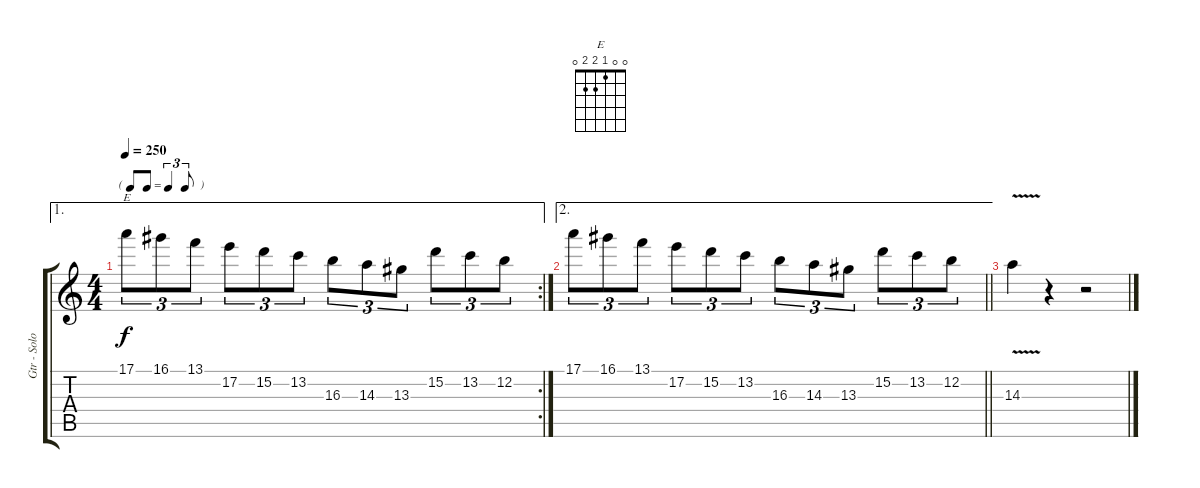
\track ("Gtr - Solo" "Gtr - Solo") {instrument overdrivenguitar}
\staff {score tabs}
\tuning (E4 B3 G3 D3 A2 E2) {hide}
\chord ("E" 0 0 1 2 2 0)
\ae 1
\rc 2
\ts (4 4)
\tf triplet8th
\tempo 250
\clef g2
\ks aminor
17.1.8{tu (3 2) ch "E" dy f} 16.1.8{tu (3 2)} 13.1.8{tu (3 2)} 17.2.8{tu (3 2)} 15.2.8{tu (3 2)} 13.2.8{tu (3 2)} 16.3.8{tu (3 2)} 14.3.8{tu (3 2)} 13.3.8{tu (3 2)} 15.2.8{tu (3 2)} 13.2.8{tu (3 2)} 12.2.8{tu (3 2)} |
\ae 2
\barLineRight lightlight
17.1.8{tu (3 2)} 16.1.8{tu (3 2)} 13.1.8{tu (3 2)} 17.2.8{tu (3 2)} 15.2.8{tu (3 2)} 13.2.8{tu (3 2)} 16.3.8{tu (3 2)} 14.3.8{tu (3 2)} 13.3.8{tu (3 2)} 15.2.8{tu (3 2)} 13.2.8{tu (3 2)} 12.2.8{tu (3 2)} |
14.3{v}.4 r.4 r.2
